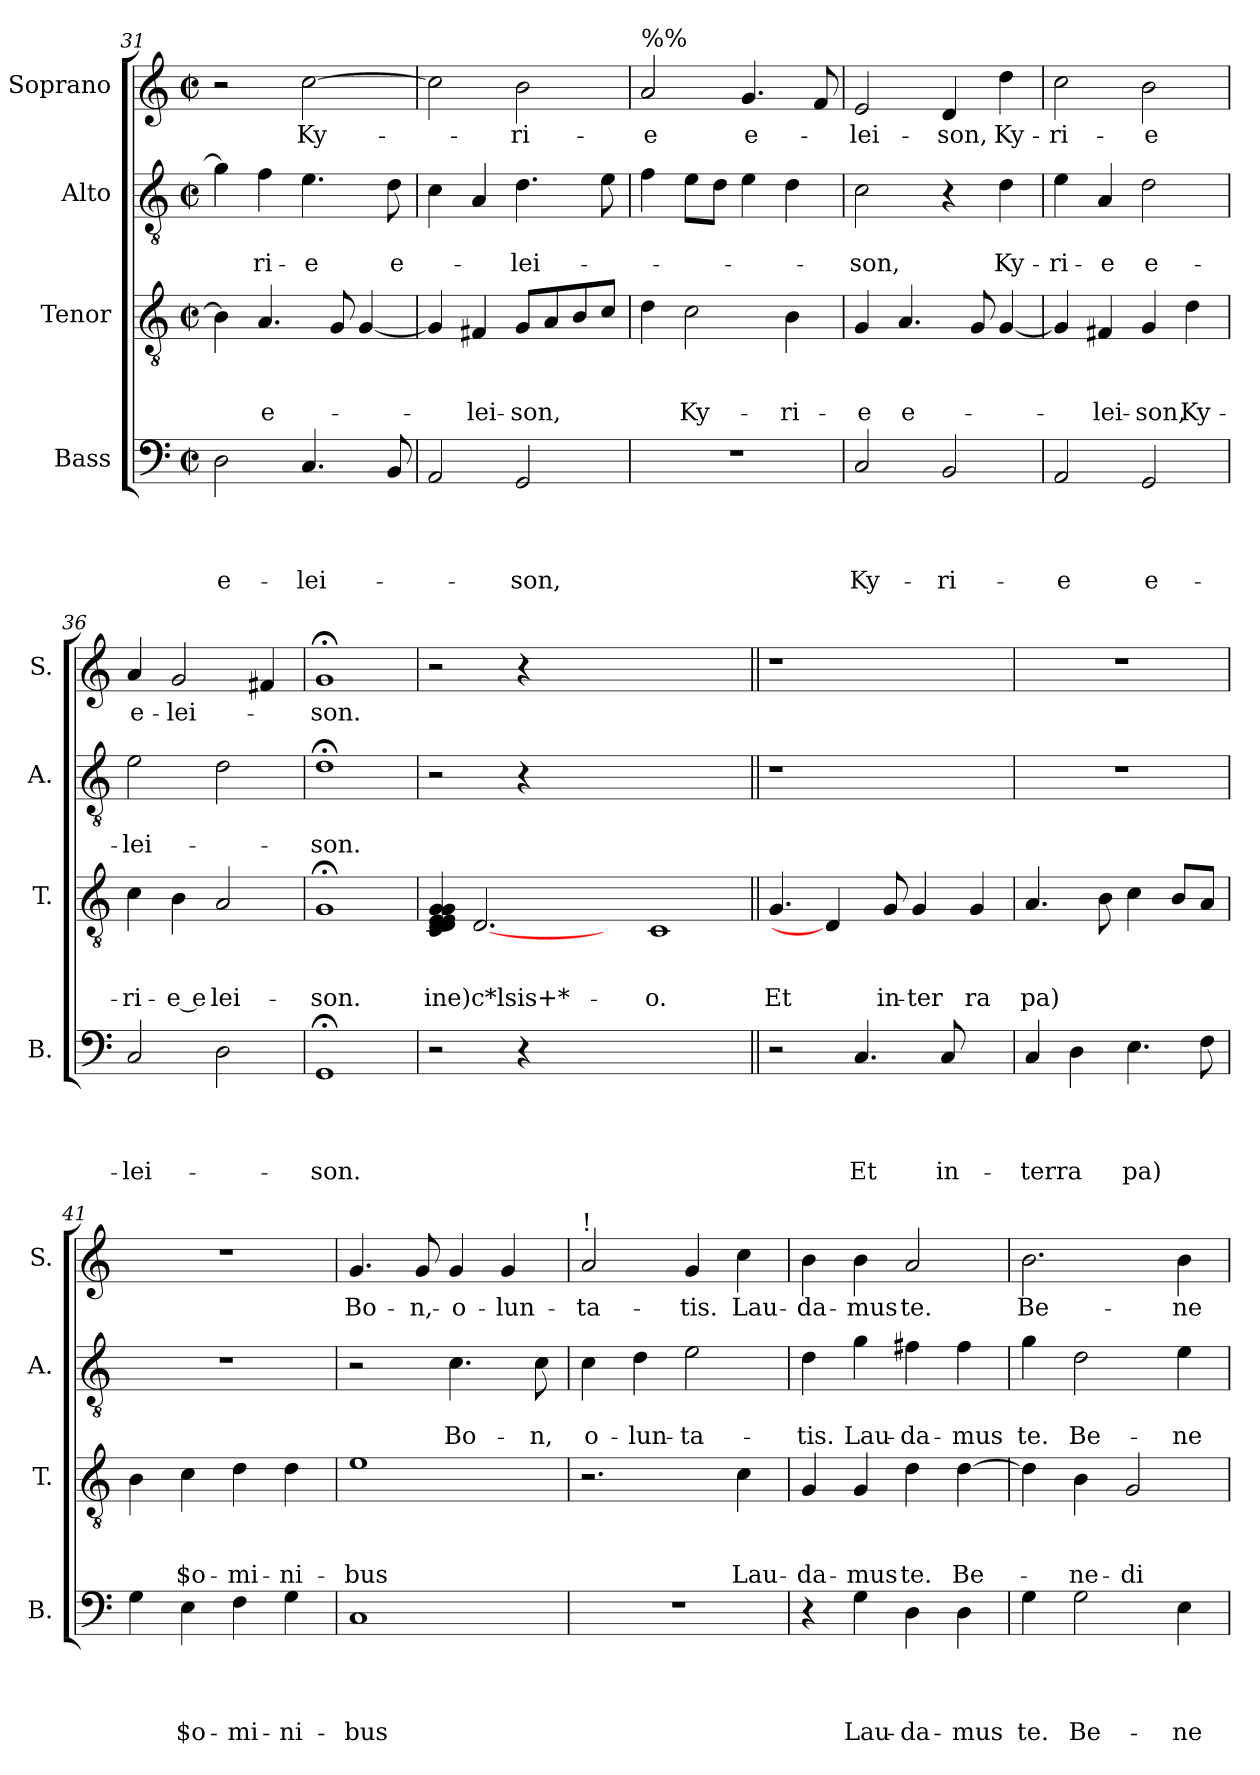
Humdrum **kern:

**kern	**text	**text	**text	**text	**kern	**text	**text	**text	**kern	**text	**text	**kern	**text
*part4	*part4	*part4	*part4	*part4	*part3	*part3	*part3	*part3	*part2	*part2	*part2	*part1	*part1
*staff4	*staff4	*staff4	*staff4	*staff4	*staff3	*staff3	*staff3	*staff3	*staff2	*staff2	*staff2	*staff1	*staff1
*I"Bass	*	*	*	*	*I"Tenor	*	*	*	*I"Alto	*	*	*I"Soprano	*
*I'B.	*	*	*	*	*I'T.	*	*	*	*I'A.	*	*	*I'S.	*
*clefF4	*	*	*	*	*clefGv2	*	*	*	*clefGv2	*	*	*clefG2	*
*k[]	*	*	*	*	*k[]	*	*	*	*k[]	*	*	*k[]	*
*C:	*	*	*	*	*C:	*	*	*	*C:	*	*	*C:	*
*M2/2	*	*	*	*	*M2/2	*	*	*	*M2/2	*	*	*M2/2	*
*met(c|)	*	*	*	*	*met(c|)	*	*	*	*met(c|)	*	*	*met(c|)	*
=31	=31	=31	=31	=31	=31	=31	=31	=31	=31	=31	=31	=31	=31
!	!	!	!	!LO:LY:b	!	!	!	!	!	!	!	!	!
2D\	.	.	.	e-	4B\]	.	.	.	4g\]	.	.	2r	.
!	!	!	!	!	!	!	!	!LO:LY:b:rj	!	!	!LO:LY:b	!	!
.	.	.	.	.	4.A/	.	.	e-	4f\	.	-ri-	.	.
!	!	!	!	!LO:LY:b	!	!	!	!	!	!	!LO:LY:b	!	!LO:LY:b
4.C/	.	.	.	-lei-	.	.	.	.	4.e\	.	-e	[>2cc\	Ky-
.	.	.	.	.	8G/	.	.	.	.	.	.	.	.
.	.	.	.	.	[<4G/	.	.	.	.	.	.	.	.
!	!	!	!	!	!	!	!	!	!	!	!LO:LY:b:rj	!	!
8BB/	.	.	.	.	.	.	.	.	8d\	.	e-	.	.
=32	=32	=32	=32	=32	=32	=32	=32	=32	=32	=32	=32	=32	=32
2AA/	.	.	.	.	4G/]	.	.	.	4c\	.	.	2cc\]	.
!	!	!	!	!	!	!	!	!LO:LY:b	!	!	!	!	!
.	.	.	.	.	4F#X/	.	.	-lei-	4A/	.	.	.	.
!	!	!	!	!LO:LY:b	!	!	!	!LO:LY:b	!	!	!LO:LY:b	!	!LO:LY:b
2GG/	.	.	.	-son,	8G/L	.	.	-son,	4.d\	.	-lei-	2b\	-ri-
.	.	.	.	.	8A/	.	.	.	.	.	.	.	.
.	.	.	.	.	8B/	.	.	.	.	.	.	.	.
.	.	.	.	.	8c/J	.	.	.	8e\	.	.	.	.
!!LO:LB:g=z
=33	=33	=33	=33	=33	=33	=33	=33	=33	=33	=33	=33	=33	=33
!	!	!	!	!	!	!	!	!	!	!	!	!LO:TX:a:t=%%	!
!	!	!	!	!	!	!	!	!	!	!	!	!	!LO:LY:b
1r	.	.	.	.	4d\	.	.	.	4f\	.	.	2a/	-e
!	!	!	!	!	!	!	!	!LO:LY:b	!	!	!	!	!
.	.	.	.	.	2c\	.	.	Ky-	8e\L	.	.	.	.
.	.	.	.	.	.	.	.	.	8d\J	.	.	.	.
!	!	!	!	!	!	!	!	!	!	!	!	!	!LO:LY:b:rj
.	.	.	.	.	.	.	.	.	4e\	.	.	4.g/	e-
!	!	!	!	!	!	!	!	!LO:LY:b	!	!	!	!	!
.	.	.	.	.	4B\	.	.	-ri-	4d\	.	.	.	.
.	.	.	.	.	.	.	.	.	.	.	.	8f/	.
=34	=34	=34	=34	=34	=34	=34	=34	=34	=34	=34	=34	=34	=34
!	!	!	!	!LO:LY:b	!	!	!	!LO:LY:b	!	!	!LO:LY:b	!	!LO:LY:b
2C/	.	.	.	Ky-	4G/	.	.	-e	2c\	.	-son,	2e/	-lei-
!	!	!	!	!	!	!	!	!LO:LY:b:rj	!	!	!	!	!
.	.	.	.	.	4.A/	.	.	e-	.	.	.	.	.
!	!	!	!	!LO:LY:b	!	!	!	!	!	!	!	!	!LO:LY:b
2BB/	.	.	.	-ri-	.	.	.	.	4r	.	.	4d/	-son,
.	.	.	.	.	8G/	.	.	.	.	.	.	.	.
!	!	!	!	!	!	!	!	!	!	!	!LO:LY:b	!	!LO:LY:b
.	.	.	.	.	[<4G/	.	.	.	4d\	.	Ky-	4dd\	Ky-
=35	=35	=35	=35	=35	=35	=35	=35	=35	=35	=35	=35	=35	=35
!	!	!	!	!LO:LY:b	!	!	!	!	!	!	!LO:LY:b	!	!LO:LY:b
2AA/	.	.	.	-e	4G/]	.	.	.	4e\	.	-ri-	2cc\	-ri-
!	!	!	!	!	!	!	!	!LO:LY:b	!	!	!LO:LY:b	!	!
.	.	.	.	.	4F#X/	.	.	-lei-	4A/	.	-e	.	.
!	!	!	!	!LO:LY:b	!	!	!	!LO:LY:b	!	!	!LO:LY:b	!	!LO:LY:b
2GG/	.	.	.	e-	4G/	.	.	-son,	2d\	.	e-	2b\	-e
!	!	!	!	!	!	!	!	!LO:LY:b	!	!	!	!	!
.	.	.	.	.	4d\	.	.	Ky-	.	.	.	.	.
=36	=36	=36	=36	=36	=36	=36	=36	=36	=36	=36	=36	=36	=36
!	!	!	!	!LO:LY:b	!	!	!	!LO:LY:b	!	!	!LO:LY:b	!	!LO:LY:b
2C/	.	.	.	-lei-	4c\	.	.	-ri-	2e\	.	-lei-	4a/	e-
!	!	!	!	!	!	!	!	!LO:LY:b:rj	!	!	!	!	!LO:LY:b
.	.	.	.	.	4B\	.	.	e e	.	.	.	2g/	-lei-
!	!	!	!	!	!	!	!	!LO:LY:b	!	!	!	!	!
2D\	.	.	.	.	2A/	.	.	-lei-	2d\	.	.	.	.
.	.	.	.	.	.	.	.	.	.	.	.	4f#X/	.
=37	=37	=37	=37	=37	=37	=37	=37	=37	=37	=37	=37	=37	=37
!	!	!	!	!LO:LY:b	!	!	!	!LO:LY:b	!	!	!LO:LY:b	!	!LO:LY:b
1GG;	.	.	.	-son.	1G;	.	.	-son.	1d;<	.	-son.	1g;	-son.
!!LO:PB:g=z
=38!	=38!	=38!	=38!	=38!	=38!	=38!	=38!	=38!	=38!	=38!	=38!	=38!	=38!
!	!	!	!	!	!	!	!	!LO:LY:b	!	!	!	!	!
2r	.	.	.	.	4C/ 4D/ 4D/ 4E/ 4E/ 4G/ 4G/	.	.	ine)c*lsis+*-	2r	.	.	2r	.
.	.	.	.	.	[2.D	.	.	.	.	.	.	.	.
4r	.	.	.	.	.	.	.	.	4r	.	.	4r	.
1.ryy	.	.	.	.	.	.	.	.	1.ryy	.	.	1.ryy	.
.	.	.	.	.	4ryy	.	.	.	.	.	.	.	.
!	!	!	!	!	!	!	!	!LO:LY:b	!	!	!	!	!
.	.	.	.	.	1C	.	.	-o.	.	.	.	.	.
=39||	=39||	=39||	=39||	=39||	=39||	=39||	=39||	=39||	=39||	=39||	=39||	=39||	=39||
!	!	!	!	!	!	!	!	!LO:LY:b	!	!	!	!	!
2r	.	.	.	.	4.G/	.	.	Et	1r	.	.	1r	.
.	.	.	.	.	4D]	.	.	.	.	.	.	.	.
!	!	!	!	!LO:LY:b	!	!	!	!	!	!	!	!	!
4.C/	.	.	.	Et	.	.	.	.	.	.	.	.	.
!	!	!	!	!	!	!	!	!LO:LY:b	!	!	!	!	!
.	.	.	.	.	8G/	.	.	in-	.	.	.	.	.
!	!	!	!	!	!	!	!	!LO:LY:b	!	!	!	!	!
.	.	.	.	.	4G/	.	.	-ter	.	.	.	.	.
!	!	!	!	!LO:LY:b	!	!	!	!	!	!	!	!	!
8C/	.	.	.	in-	.	.	.	.	.	.	.	.	.
!	!	!	!	!	!	!	!	!LO:LY:b	!	!	!	!	!
4ryy	.	.	.	.	4G/	.	.	ra	4ryy	.	.	4ryy	.
=40	=40	=40	=40	=40	=40	=40	=40	=40	=40	=40	=40	=40	=40
!	!	!	!	!LO:LY:b	!	!	!	!LO:LY:b	!	!	!	!	!
4C/	.	.	.	-terra	4.A/	.	.	pa)	1r	.	.	1r	.
4D\	.	.	.	.	.	.	.	.	.	.	.	.	.
.	.	.	.	.	8B\	.	.	.	.	.	.	.	.
!	!	!	!	!LO:LY:b	!	!	!	!	!	!	!	!	!
4.E\	.	.	.	pa)	4c\	.	.	.	.	.	.	.	.
.	.	.	.	.	8B/L	.	.	.	.	.	.	.	.
8F\	.	.	.	.	8A/J	.	.	.	.	.	.	.	.
=41	=41	=41	=41	=41	=41	=41	=41	=41	=41	=41	=41	=41	=41
4G\	.	.	.	.	4B\	.	.	.	1r	.	.	1r	.
!	!	!	!	!LO:LY:b	!	!	!	!LO:LY:b	!	!	!	!	!
4E\	.	.	.	$o-	4c\	.	.	$o-	.	.	.	.	.
!	!	!	!	!LO:LY:b	!	!	!	!LO:LY:b	!	!	!	!	!
4F\	.	.	.	-mi-	4d\	.	.	-mi-	.	.	.	.	.
!	!	!	!	!LO:LY:b	!	!	!	!LO:LY:b	!	!	!	!	!
4G\	.	.	.	-ni-	4d\	.	.	-ni-	.	.	.	.	.
=42	=42	=42	=42	=42	=42	=42	=42	=42	=42	=42	=42	=42	=42
!	!	!	!	!LO:LY:b	!	!	!	!LO:LY:b	!	!	!	!	!LO:LY:b
1C	.	.	.	-bus	1e	.	.	-bus	2r	.	.	4.g/	Bo-
!	!	!	!	!	!	!	!	!	!	!	!	!	!LO:LY:b
.	.	.	.	.	.	.	.	.	.	.	.	8g/	-n,-
!	!	!	!	!	!	!	!	!	!	!	!LO:LY:b	!	!LO:LY:b
.	.	.	.	.	.	.	.	.	4.c\	.	Bo-	4g/	-o-
!	!	!	!	!	!	!	!	!	!	!	!	!	!LO:LY:b
.	.	.	.	.	.	.	.	.	.	.	.	4g/	-lun-
!	!	!	!	!	!	!	!	!	!	!	!LO:LY:b	!	!
.	.	.	.	.	.	.	.	.	8c\	.	-n,	.	.
!!LO:LB:g=z
=43	=43	=43	=43	=43	=43	=43	=43	=43	=43	=43	=43	=43	=43
!	!	!	!	!	!	!	!	!	!	!	!	!LO:TX:a:t=!	!
!	!	!	!	!	!	!	!	!	!	!	!LO:LY:b	!	!LO:LY:b
1r	.	.	.	.	2.r	.	.	.	4c\	.	o-	2a/	-ta-
!	!	!	!	!	!	!	!	!	!	!	!LO:LY:b	!	!
.	.	.	.	.	.	.	.	.	4d\	.	-lun-	.	.
!	!	!	!	!	!	!	!	!	!	!	!LO:LY:b	!	!LO:LY:b
.	.	.	.	.	.	.	.	.	2e\	.	-ta-	4g/	-tis.
!	!	!	!	!	!	!	!	!LO:LY:b	!	!	!	!	!LO:LY:b
.	.	.	.	.	4c\	.	.	Lau-	.	.	.	4cc\	Lau-
=44	=44	=44	=44	=44	=44	=44	=44	=44	=44	=44	=44	=44	=44
!	!	!	!	!	!	!	!	!LO:LY:b	!	!	!LO:LY:b	!	!LO:LY:b
4r	.	.	.	.	4G/	.	.	-da-	4d\	.	-tis.	4b\	-da-
!	!	!	!	!LO:LY:b	!	!	!	!LO:LY:b	!	!	!LO:LY:b	!	!LO:LY:b
4G\	.	.	.	Lau-	4G/	.	.	-mus	4g\	.	Lau-	4b\	-mus
!	!	!	!	!LO:LY:b	!	!	!	!LO:LY:b	!	!	!LO:LY:b	!	!LO:LY:b
4D\	.	.	.	-da-	4d\	.	.	te.	4f#X\	.	-da-	2a/	te.
!	!	!	!	!LO:LY:b	!	!	!	!LO:LY:b	!	!	!LO:LY:b	!	!
4D\	.	.	.	-mus	[>4d\	.	.	Be-	4f#\	.	-mus	.	.
=45	=45	=45	=45	=45	=45	=45	=45	=45	=45	=45	=45	=45	=45
!	!	!	!	!LO:LY:b	!	!	!	!	!	!	!LO:LY:b	!	!LO:LY:b
4G\	.	.	.	te.	4d\]	.	.	.	4g\	.	te.	2.b\	Be-
!	!	!	!	!LO:LY:b	!	!	!	!LO:LY:b	!	!	!LO:LY:b	!	!
2G\	.	.	.	Be-	4B\	.	.	-ne-	2d\	.	Be-	.	.
!	!	!	!	!	!	!	!	!LO:LY:b	!	!	!	!	!
.	.	.	.	.	2G/	.	.	-di-	.	.	.	.	.
!	!	!	!	!LO:LY:b	!	!	!	!	!	!	!LO:LY:b	!	!LO:LY:b
4E\	.	.	.	-ne-	.	.	.	.	4e\	.	-ne-	4b\	-ne-
=	=	=	=	=	=	=	=	=	=	=	=	=	=
*-	*-	*-	*-	*-	*-	*-	*-	*-	*-	*-	*-	*-	*-
